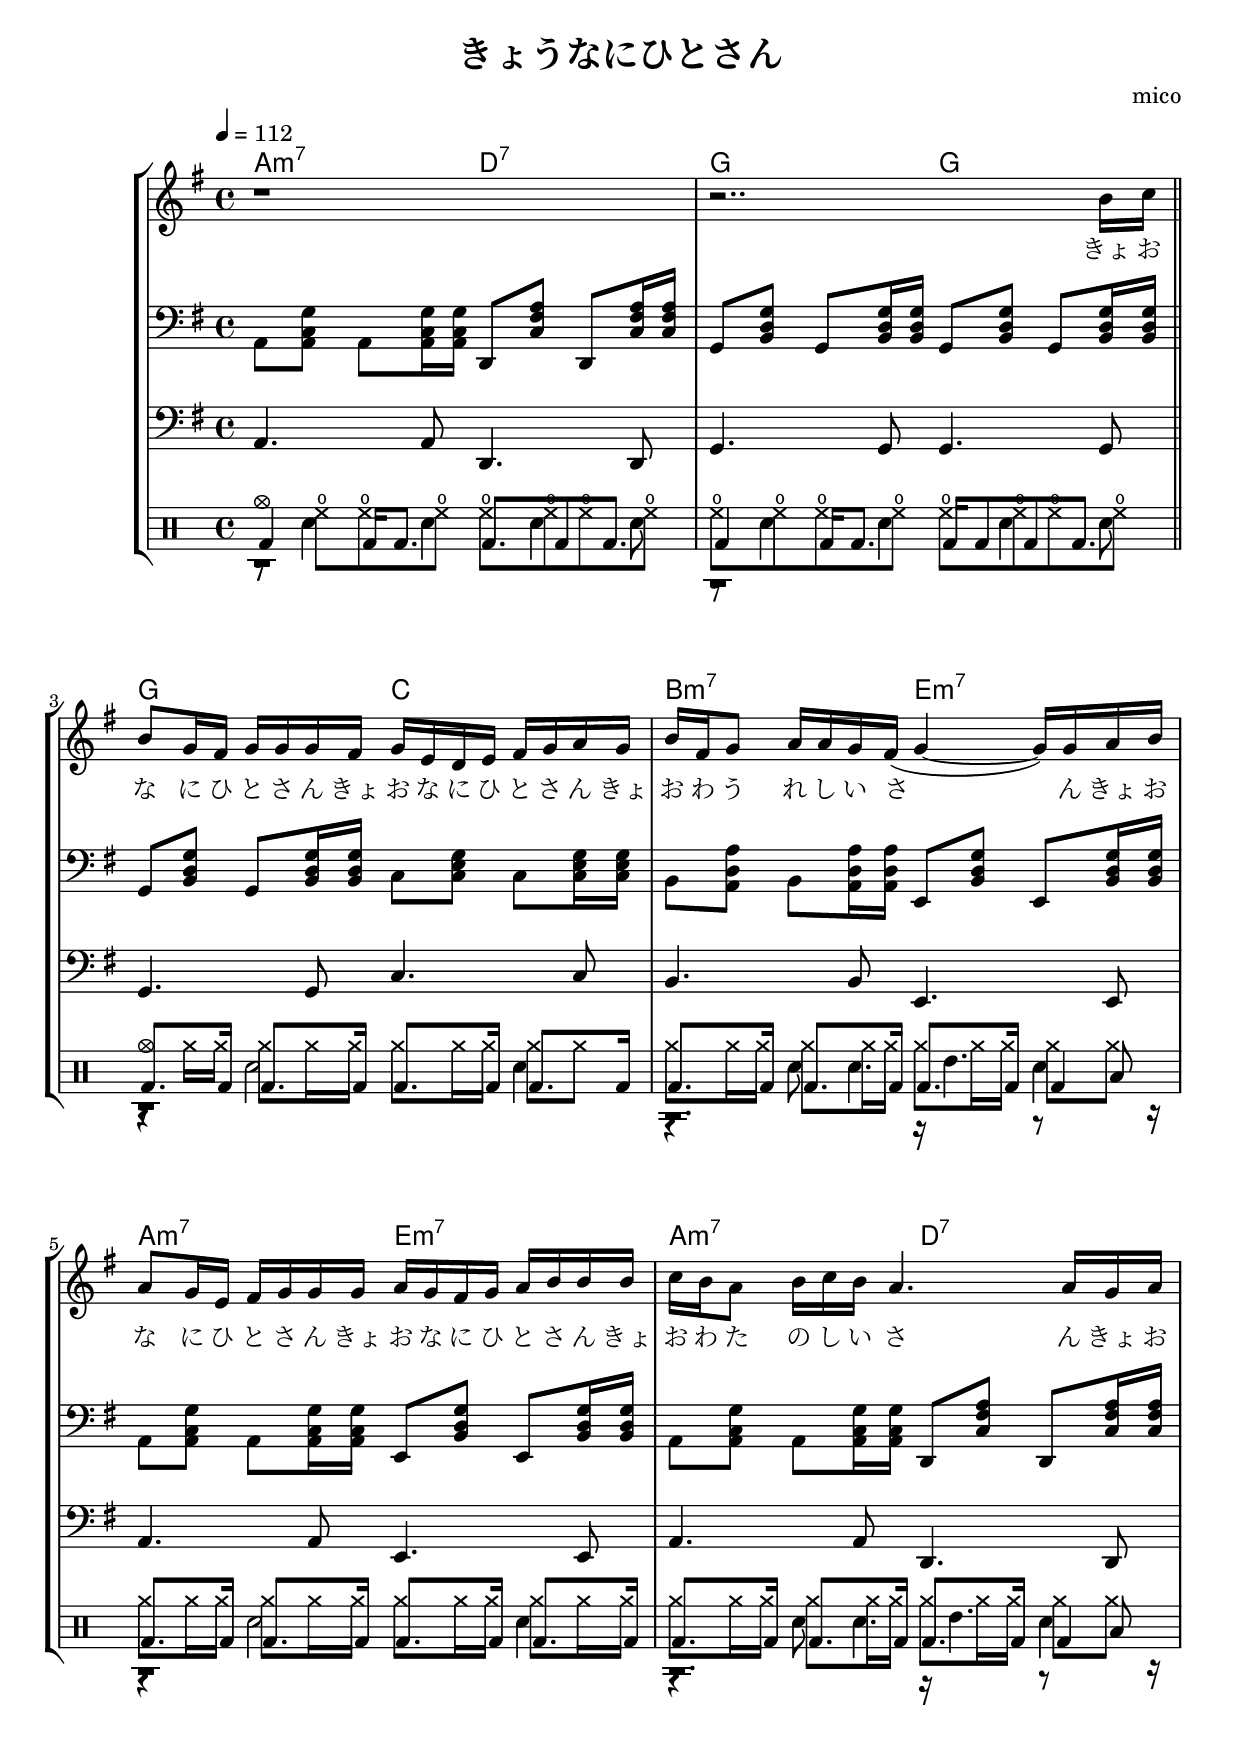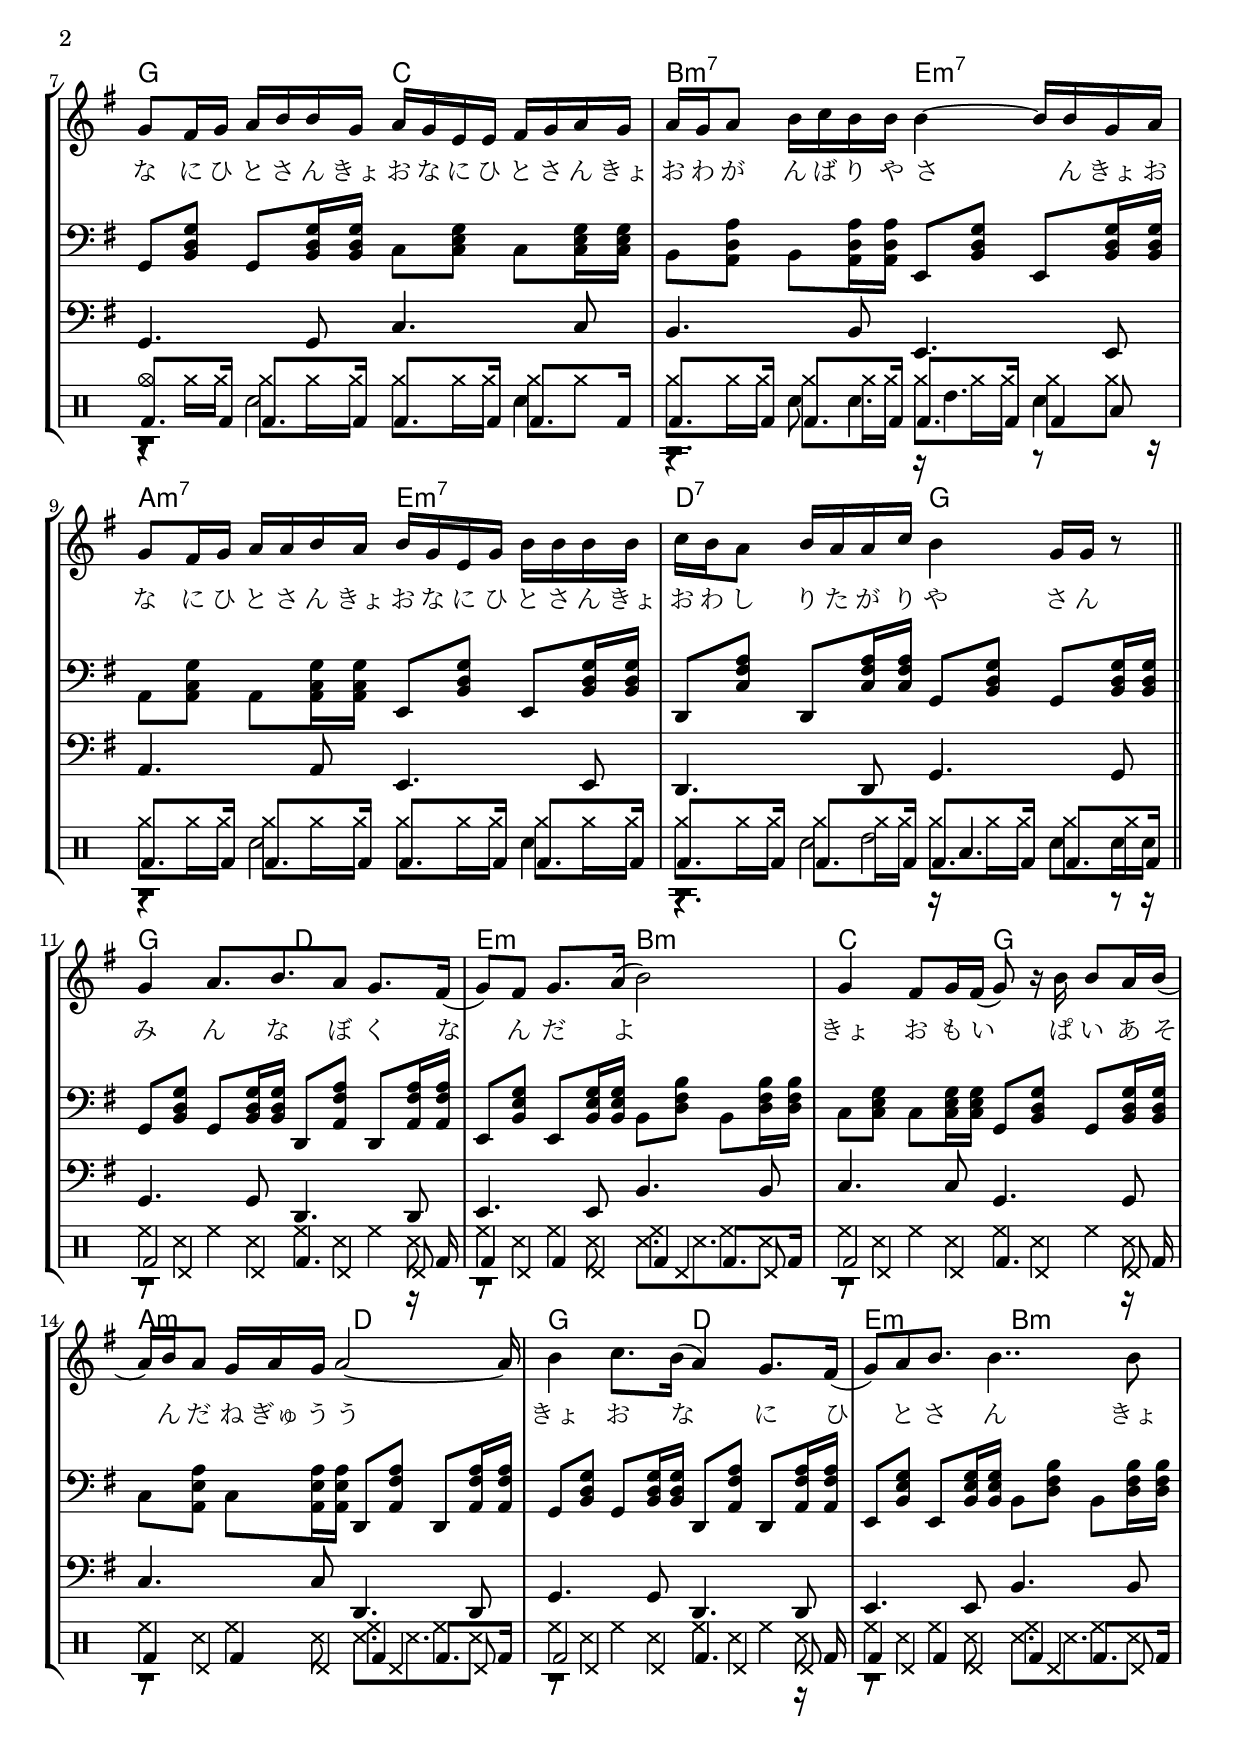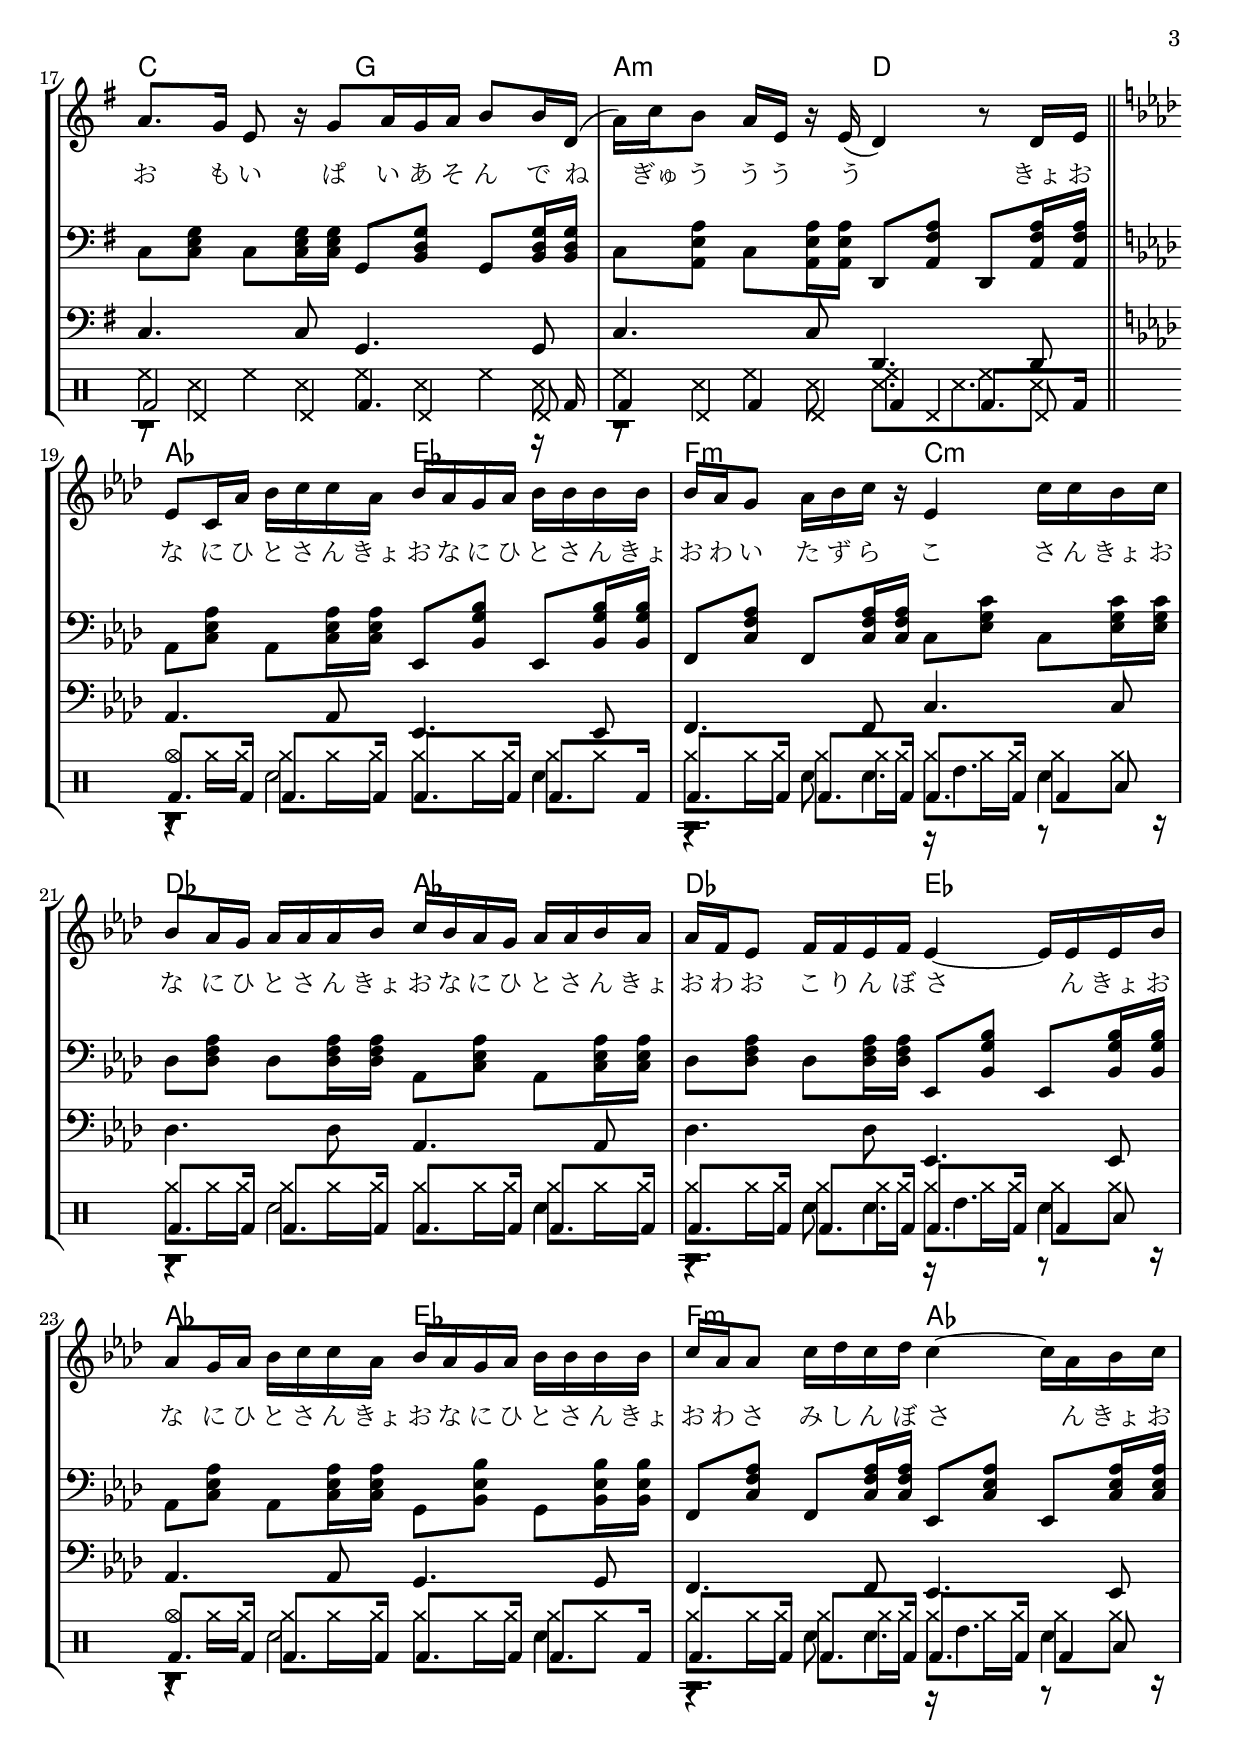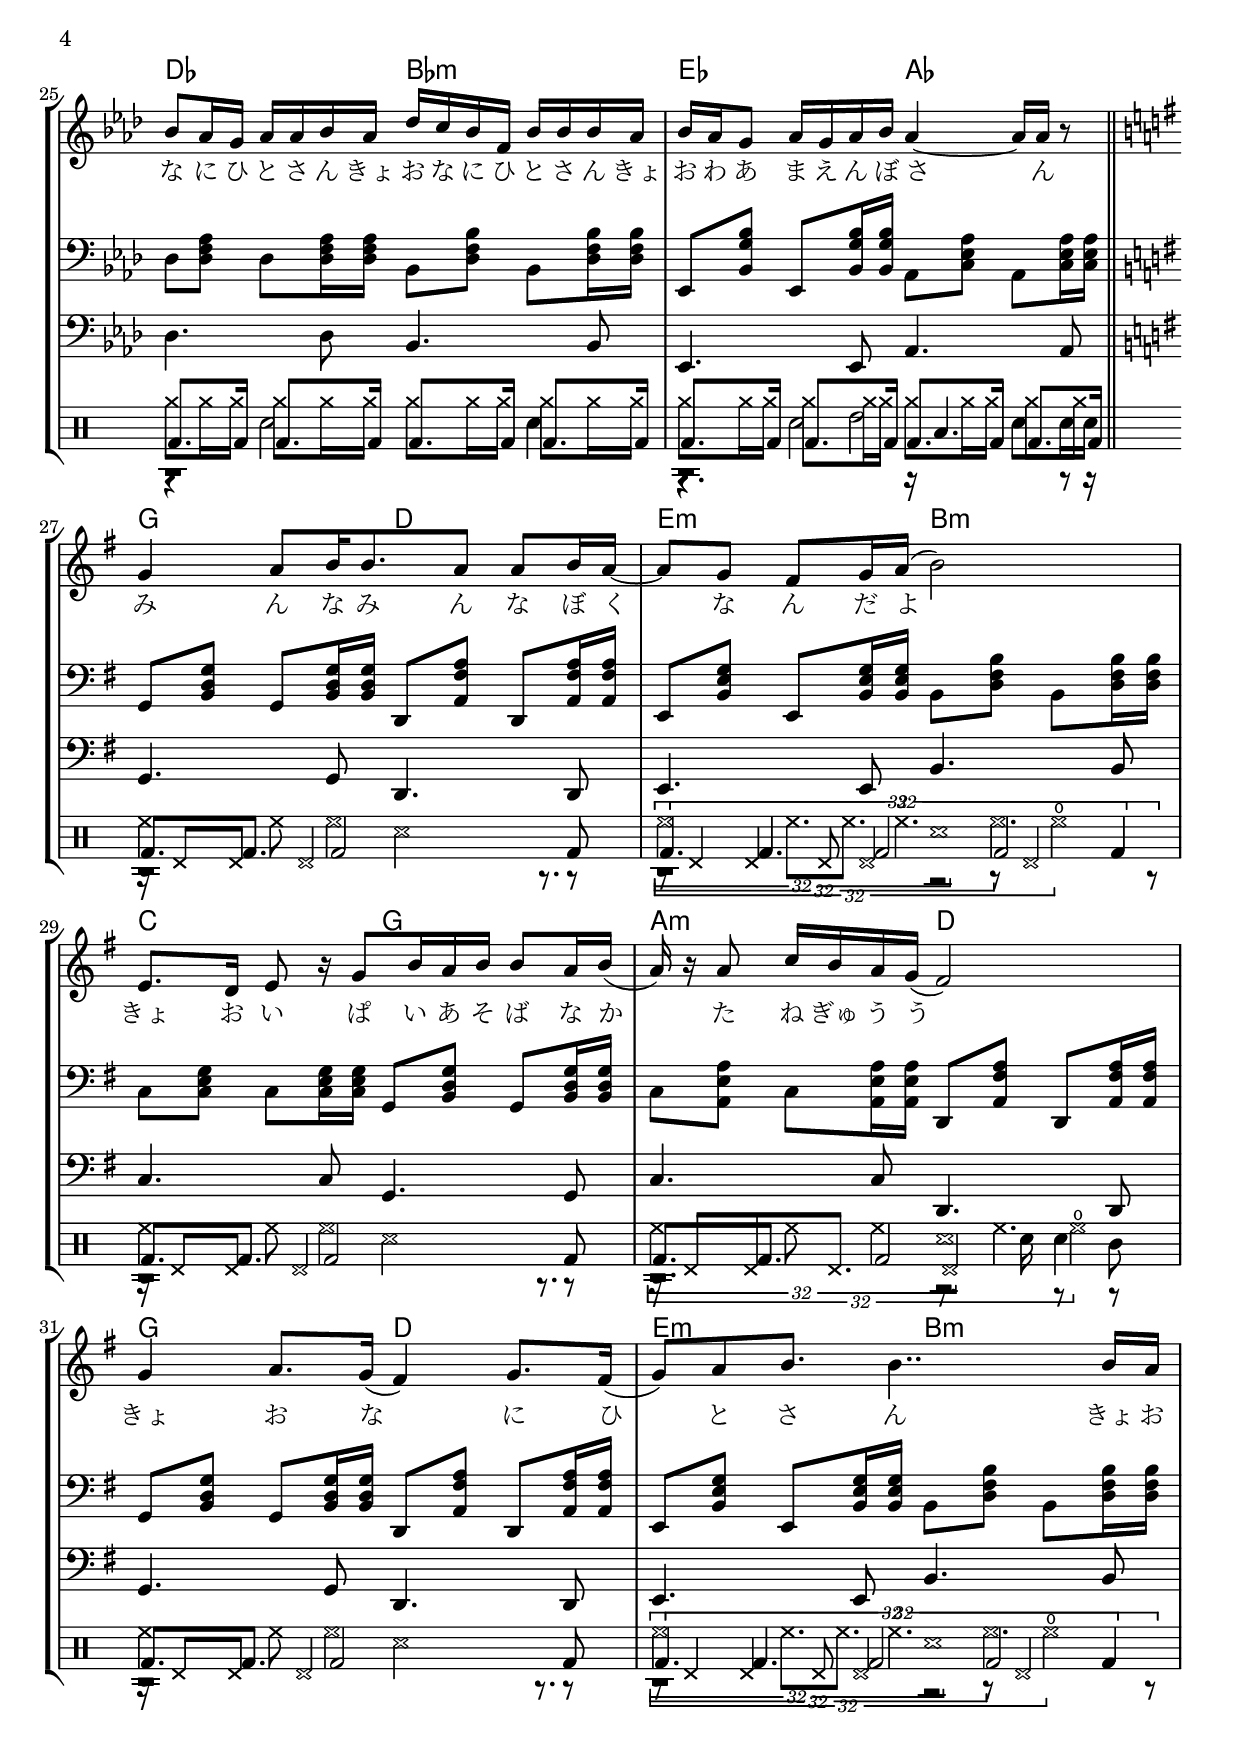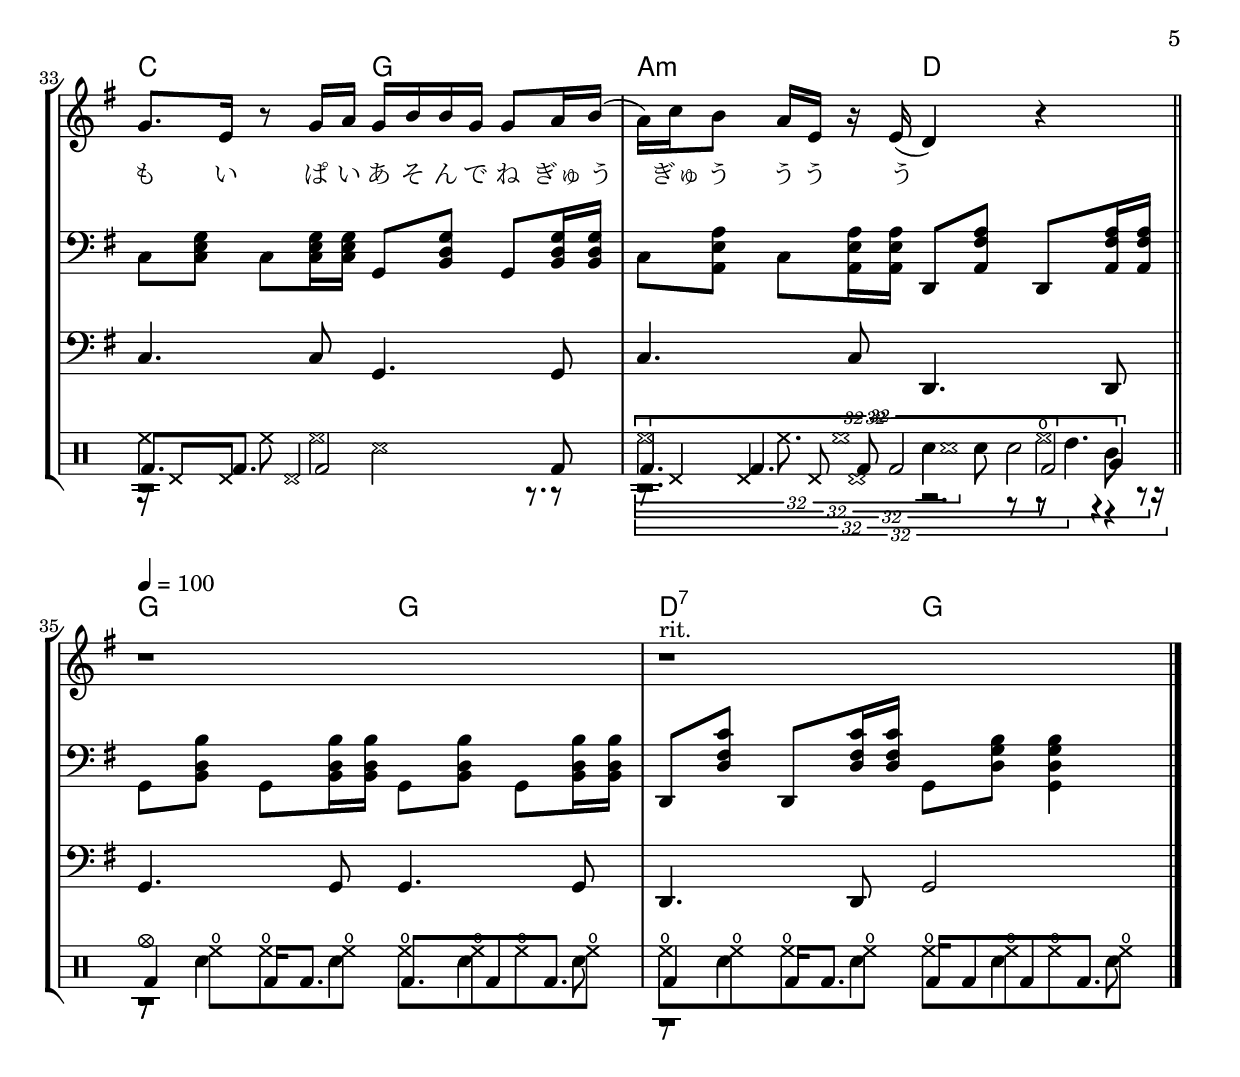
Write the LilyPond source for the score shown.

\version "2.12.1"

\header {
	title = \markup {きょうなにひとさん}
	composer = \markup \center-column {mico}
}

harmony = \chordmode {
	a2:min7 d:7 g g 

	g c b:min7 e:min7 a:min7 e:min7 a:min7 d:7 g c b:min7 e:min7 a:min7 e:min7 d:7 g 

	g d e:m b:m c g a:m d g d e:m b:m c g a:m d 

	as es f:m c:m des as des es as es f:m as des bes:m es as 

	g d e:m b:m c g a:m d g d e:m b:m c g a:m d 

	g g d:7 g 
}

melody = {
	\key g \major
	\tempo 4 = 112
	r1 | r2.. 
	\set Staff.midiInstrument = #"fss0.23"
	b'16  c''16 
	b'8  g'16  fis'16  g'16  g'16  g'16  fis'16  g'16  e'16  d'16  e'16  fis'16  g'16  a'16  g'16 
	b'16  fis'16  g'8  a'16  a'16  g'16  fis'16  (g'4~g'16)  g'16  a'16  b'16 
	a'8  g'16  e'16  fis'16  g'16  g'16  g'16  a'16  g'16  fis'16  g'16  a'16  b'16  b'16  b'16 
	c''16  b'16  a'8  b'16  c''16  b'16  a'4.  a'16  g'16  a'16 
	g'8  fis'16  g'16  a'16  b'16  b'16  g'16  a'16  g'16  e'16  e'16  fis'16  g'16  a'16  g'16 
	a'16  g'16  a'8  b'16  c''16  b'16  b'16  b'4~b'16  b'16  g'16  a'16 
	g'8  fis'16  g'16  a'16  a'16  b'16  a'16  b'16  g'16  e'16  g'16  b'16  b'16  b'16  b'16 
	c''16  b'16  a'8  b'16  a'16  a'16  c''16  b'4  g'16  g'16  	r8 	\set Staff.midiInstrument = #"fss0.25"
	 g'4  a'8.  b'8.  a'8  g'8.  fis'16 
	(g'8)  fis'8  g'8.  a'16  (b'2) 
	g'4  fis'8  g'16  fis'16  (g'8)  r16  b'16  b'8  a'16  b'16 
	(a'16)  b'16  a'8  g'16  a'16  g'16  a'2~a'16 
	b'4  c''8.  b'16  (a'4)  g'8.  fis'16 
	(g'8)  a'8  b'8.  b'4..  b'8 
	a'8.  g'16  e'8  r16  g'8  a'16  g'16  a'16  b'8  b'16  d'16 
	(a'16)  c''16  b'8  a'16  e'16  r16  e'16  (d'4)  	r8 	\set Staff.midiInstrument = #"fss0.23"
	d'16  e'16 
		\key as \major
es'8  c'16  as'16  bes'16  c''16  c''16  as'16  bes'16  as'16  g'16  as'16  bes'16  bes'16  bes'16  bes'16 
	bes'16  as'16  g'8  as'16  bes'16  c''16  r16  es'4  c''16  c''16  bes'16  c''16 
	bes'8  as'16  g'16  as'16  as'16  as'16  bes'16  c''16  bes'16  as'16  g'16  as'16  as'16  bes'16  as'16 
	as'16  f'16  es'8  f'16  f'16  es'16  f'16  es'4~es'16  es'16  es'16  bes'16 
	as'8  g'16  as'16  bes'16  c''16  c''16  as'16  bes'16  as'16  g'16  as'16  bes'16  bes'16  bes'16  bes'16 
	c''16  as'16  as'8  c''16  des''16  c''16  des''16  c''4~c''16  as'16  bes'16  c''16 
	bes'8  as'16  g'16  as'16  as'16  bes'16  as'16  des''16  c''16  bes'16  f'16  bes'16  bes'16  bes'16  as'16 
	bes'16  as'16  g'8  as'16  g'16  as'16  bes'16  as'4~as'16  as'16  	r8 	\set Staff.midiInstrument = #"fss0.25"
		\key g \major
 g'4  a'8  b'16  b'8.  a'8  a'8  b'16  a'16~ 
	a'8  g'8  fis'8  g'16  a'16  (b'2) 
	e'8.  d'16  e'8  r16  g'8  b'16  a'16  b'16  b'8  a'16  b'16 
	(a'16)  r16  a'8  c''16  b'16  a'16  g'16  (fis'2) 
	g'4  a'8.  g'16  (fis'4)  g'8.  fis'16 
	(g'8)  a'8  b'8.  b'4..  b'16  a'16 
	g'8.  e'16  r8  g'16  a'16  g'16  b'16  b'16  g'16  g'8  a'16  b'16 
	(a'16)  c''16  b'8  a'16  e'16  r16  e'16  (d'4)  	r4 	\tempo 4 = 100
	r1 | r1^"rit." \bar "|."
}

words = \lyricmode {
	
	きょ  お  な  に  ひ  と  さ  ん  きょ  お  な  に  ひ  と  さ  ん  きょ  お  わ  う  れ  し  い  さ  ん  きょ  お  な  に  ひ  と  さ  ん  きょ  お  な  に  ひ  と  さ  ん  きょ  お  わ  た  の  し  い  さ  ん  きょ  お  な  に  ひ  と  さ  ん  きょ  お  な  に  ひ  と  さ  ん  きょ  お  わ  が  ん  ば  り  や  さ  ん  きょ  お  な  に  ひ  と  さ  ん  きょ  お  な  に  ひ  と  さ  ん  きょ  お  わ  し  り  た  が  り  や  さ  ん  
	み  ん  な  ぼ  く  な  ん  だ  よ  きょ  お  も  い  ぱ  い  あ  そ  ん  だ  ね  ぎゅ  う  う  きょ  お  な  に  ひ  と  さ  ん  きょ  お  も  い  ぱ  い  あ  そ  ん  で  ね  ぎゅ  う  う  う  う  
	きょ  お  な  に  ひ  と  さ  ん  きょ  お  な  に  ひ  と  さ  ん  きょ  お  わ  い  た  ず  ら  こ  さ  ん  きょ  お  な  に  ひ  と  さ  ん  きょ  お  な  に  ひ  と  さ  ん  きょ  お  わ  お  こ  り  ん  ぼ  さ  ん  きょ  お  な  に  ひ  と  さ  ん  きょ  お  な  に  ひ  と  さ  ん  きょ  お  わ  さ  み  し  ん  ぼ  さ  ん  きょ  お  な  に  ひ  と  さ  ん  きょ  お  な  に  ひ  と  さ  ん  きょ  お  わ  あ  ま  え  ん  ぼ  さ  ん  
	み  ん  な  み  ん  な  ぼ  く  な  ん  だ  よ  きょ  お  い  ぱ  い  あ  そ  ば  な  か  た  ね  ぎゅ  う  う  きょ  お  な  に  ひ  と  さ  ん  きょ  お  も  い  ぱ  い  あ  そ  ん  で  ね  ぎゅ  う  ぎゅ  う  う  う  う  
	
}

tempochange = {
	\tempo 4 = 112
	r1 | r1 \bar "||"
	\tempo 4 = 112
	r1 | r1 | r1 | r1 | r1 | r1 | r1 | r1 \bar "||"
	\tempo 4 = 112
	r1 | r1 | r1 | r1 | r1 | r1 | r1 | r1 \bar "||"
	\tempo 4 = 112
	r1 | r1 | r1 | r1 | r1 | r1 | r1 | r1 \bar "||"
	\tempo 4 = 112
	r1 | r1 | r1 | r1 | r1 | r1 | r1 | r1 \bar "||"
	\tempo 4 = 100
	r1 | \tempo 4 = 75 r2 \tempo 4 = 66 r2 \bar "|."
}

mainacc = {
	\clef bass
	\set Staff.midiInstrument = #"Music box"
	\key g \major
	\tempo 4 = 112
	a,8 <a, c g> a, <a, c g>16 <a, c g>
	d,8 <c fis a> d, <c fis a>16 <c fis a>
	g,8 <b, d g> g, <b, d g>16 <b, d g>
	g,8 <b, d g> g, <b, d g>16 <b, d g>
	\bar "||"

	\set Staff.midiInstrument = #"Percussive Organ"
	g,8 <b, d g> g, <b, d g>16 <b, d g>
	c8 <c e g> c <c e g>16 <c e g>
	b,8 <a, d a> b, <a, d a>16 <a, d a>
	e,8 <b, d g> e, <b, d g>16 <b, d g>
	a,8 <a, c g> a, <a, c g>16 <a, c g>
	e,8 <b, d g> e, <b, d g>16 <b, d g>
	a,8 <a, c g> a, <a, c g>16 <a, c g>
	d,8 <c fis a> d, <c fis a>16 <c fis a>
	g,8 <b, d g> g, <b, d g>16 <b, d g>
	c8 <c e g> c <c e g>16 <c e g>
	b,8 <a, d a> b, <a, d a>16 <a, d a>
	e,8 <b, d g> e, <b, d g>16 <b, d g>
	a,8 <a, c g> a, <a, c g>16 <a, c g>
	e,8 <b, d g> e, <b, d g>16 <b, d g>
	d,8 <c fis a> d, <c fis a>16 <c fis a>
	g,8 <b, d g> g, <b, d g>16 <b, d g>
	\bar "||"

	\set Staff.midiInstrument = #"Accordion"
	g,8 <b, d g> g, <b, d g>16 <b, d g>
	d,8 <a, fis a> d, <a, fis a>16 <a, fis a>
	e,8 <b, e g> e, <b, e g>16 <b, e g>
	b,8 <d fis b> b, <d fis b>16 <d fis b>
	c8 <c e g> c <c e g>16 <c e g>
	g,8 <b, d g> g, <b, d g>16 <b, d g>
	c8 <a, e a> c <a, e a>16 <a, e a>
	d,8 <a, fis a> d, <a, fis a>16 <a, fis a>
	g,8 <b, d g> g, <b, d g>16 <b, d g>
	d,8 <a, fis a> d, <a, fis a>16 <a, fis a>
	e,8 <b, e g> e, <b, e g>16 <b, e g>
	b,8 <d fis b> b, <d fis b>16 <d fis b>
	c8 <c e g> c <c e g>16 <c e g>
	g,8 <b, d g> g, <b, d g>16 <b, d g>
	c8 <a, e a> c <a, e a>16 <a, e a>
	d,8 <a, fis a> d, <a, fis a>16 <a, fis a>
	\bar "||"

	\set Staff.midiInstrument = #"Telephone Ring"
	\key as \major
	as,8 <c es as> as, <c es as>16 <c es as>
	es,8 <bes, g bes> es, <bes, g bes>16 <bes, g bes>
	f,8 <c f as> f, <c f as>16 <c f as>
	c8 <es g c'> c <es g c'>16 <es g c'>
	des8 <des f as> des <des f as>16 <des f as>
	as,8 <c es as> as, <c es as>16 <c es as>
	des8 <des f as> des <des f as>16 <des f as>
	es,8 <bes, g bes> es, <bes, g bes>16 <bes, g bes>
	as,8 <c es as> as, <c es as>16 <c es as>
	g,8 <bes, es bes> g, <bes, es bes>16 <bes, es bes>
	f,8 <c f as> f, <c f as>16 <c f as>
	es,8 <c es as> es, <c es as>16 <c es as>
	des8 <des f as> des <des f as>16 <des f as>
	bes,8 <des f bes> bes, <des f bes>16 <des f bes>
	es,8 <bes, g bes> es, <bes, g bes>16 <bes, g bes>
	as,8 <c es as> as, <c es as>16 <c es as>
	\bar "||"

	\set Staff.midiInstrument = #"Accordion"
	\key g \major
	g,8 <b, d g> g, <b, d g>16 <b, d g>
	d,8 <a, fis a> d, <a, fis a>16 <a, fis a>
	e,8 <b, e g> e, <b, e g>16 <b, e g>
	b,8 <d fis b> b, <d fis b>16 <d fis b>
	c8 <c e g> c <c e g>16 <c e g>
	g,8 <b, d g> g, <b, d g>16 <b, d g>
	c8 <a, e a> c <a, e a>16 <a, e a>
	d,8 <a, fis a> d, <a, fis a>16 <a, fis a>
	g,8 <b, d g> g, <b, d g>16 <b, d g>
	d,8 <a, fis a> d, <a, fis a>16 <a, fis a>
	e,8 <b, e g> e, <b, e g>16 <b, e g>
	b,8 <d fis b> b, <d fis b>16 <d fis b>
	c8 <c e g> c <c e g>16 <c e g>
	g,8 <b, d g> g, <b, d g>16 <b, d g>
	c8 <a, e a> c <a, e a>16 <a, e a>
	d,8 <a, fis a> d, <a, fis a>16 <a, fis a>
	\bar "||"

	\set Staff.midiInstrument = #"Music box"
	\tempo 4 = 100
	g,8 <b, d b> g, <b, d b>16 <b, d b>
	g,8 <b, d b> g, <b, d b>16 <b, d b>
	d,8 <d fis c'> d, <d fis c'>16 <d fis c'>
	g,8 <d g b>8 <g, d g b>4
	\bar "|."
}

subacc = {
	\clef bass
	\set Staff.midiInstrument = #"Accordion"
	\key g \major
	\tempo 4 = 112
	a,4.a,8
	d,4.d,8
	g,4.g,8
	g,4.g,8
	\bar "||"

	\set Staff.midiInstrument = #"Woodblock"
	g,4.g,8
	c4.c8
	b,4.b,8
	e,4.e,8
	a,4.a,8
	e,4.e,8
	a,4.a,8
	d,4.d,8
	g,4.g,8
	c4.c8
	b,4.b,8
	e,4.e,8
	a,4.a,8
	e,4.e,8
	d,4.d,8
	g,4.g,8
	\bar "||"

	\set Staff.midiInstrument = #"Lead 5 (charang)"
	g,4.g,8
	d,4.d,8
	e,4.e,8
	b,4.b,8
	c4.c8
	g,4.g,8
	c4.c8
	d,4.d,8
	g,4.g,8
	d,4.d,8
	e,4.e,8
	b,4.b,8
	c4.c8
	g,4.g,8
	c4.c8
	d,4.d,8
	\bar "||"

	\set Staff.midiInstrument = #"Bird Tweet"
	\key as \major
	as,4.as,8
	es,4.es,8
	f,4.f,8
	c4.c8
	des4.des8
	as,4.as,8
	des4.des8
	es,4.es,8
	as,4.as,8
	g,4.g,8
	f,4.f,8
	es,4.es,8
	des4.des8
	bes,4.bes,8
	es,4.es,8
	as,4.as,8
	\bar "||"

	\set Staff.midiInstrument = #"Lead 6 (voice)"
	\key g \major
	g,4.g,8
	d,4.d,8
	e,4.e,8
	b,4.b,8
	c4.c8
	g,4.g,8
	c4.c8
	d,4.d,8
	g,4.g,8
	d,4.d,8
	e,4.e,8
	b,4.b,8
	c4.c8
	g,4.g,8
	c4.c8
	d,4.d,8
	\bar "||"

	\set Staff.midiInstrument = #"Accordion"
	\tempo 4 = 100
	g,4.g,8
	g,4.g,8
	d,4.d,8
	g,2
	\bar "|."
}

percA = {
	\drummode {
	cymc1  |r1  \bar "||"
	r8 cymr16 cymr16 cymr8 cymr16 cymr16 cymr8 cymr16 cymr16 cymr8 cymr8  |cymr8 cymr16 cymr16 cymr8 cymr16 cymr16 cymr8 cymr16 cymr16 cymr8 cymr8  |cymr8 cymr16 cymr16 cymr8 cymr16 cymr16 cymr8 cymr16 cymr16 cymr8 cymr16 cymr16  |cymr8 cymr16 cymr16 cymr8 cymr16 cymr16 cymr8 cymr16 cymr16 cymr8 cymr8  |r8 cymr16 cymr16 cymr8 cymr16 cymr16 cymr8 cymr16 cymr16 cymr8 cymr8  |cymr8 cymr16 cymr16 cymr8 cymr16 cymr16 cymr8 cymr16 cymr16 cymr8 cymr8  |cymr8 cymr16 cymr16 cymr8 cymr16 cymr16 cymr8 cymr16 cymr16 cymr8 cymr16 cymr16  |cymr8 cymr16 cymr16 cymr8 cymr16 cymr16 cymr8 cymr16 cymr16 cymr8 cymr8  \bar "||"
	hh4 hh4 hh4 hh4  |hh4 hh4 hh4 hh4  |hh4 hh4 hh4 hh4  |hh4 hh4 hh4 hh4  |hh4 hh4 hh4 hh4  |hh4 hh4 hh4 hh4  |hh4 hh4 hh4 hh4  |hh4 hh4 hh4 hh4  \bar "||"
	r8 cymr16 cymr16 cymr8 cymr16 cymr16 cymr8 cymr16 cymr16 cymr8 cymr8  |cymr8 cymr16 cymr16 cymr8 cymr16 cymr16 cymr8 cymr16 cymr16 cymr8 cymr8  |cymr8 cymr16 cymr16 cymr8 cymr16 cymr16 cymr8 cymr16 cymr16 cymr8 cymr16 cymr16  |cymr8 cymr16 cymr16 cymr8 cymr16 cymr16 cymr8 cymr16 cymr16 cymr8 cymr8  |r8 cymr16 cymr16 cymr8 cymr16 cymr16 cymr8 cymr16 cymr16 cymr8 cymr8  |cymr8 cymr16 cymr16 cymr8 cymr16 cymr16 cymr8 cymr16 cymr16 cymr8 cymr8  |cymr8 cymr16 cymr16 cymr8 cymr16 cymr16 cymr8 cymr16 cymr16 cymr8 cymr16 cymr16  |cymr8 cymr16 cymr16 cymr8 cymr16 cymr16 cymr8 cymr16 cymr16 cymr8 cymr8  \bar "||"
	hh4 hh8 hh2 r8  |\times 16/32{ hh2 hh8. hh8. hh4. hh2. } |hh4 hh8 hh2 r8  |hh4 hh8 hh4 hh4.  |hh4 hh8 hh2 r8  |\times 16/32{ hh2 hh8. hh8. hh4. hh2. } |hh4 hh8 hh2 r8  |\times 16/32{ hh2 hh8. hh1 r4 r16 } \bar "||"
	cymc1  |r1  \bar "|."
	}
}

percB = {
	\drummode {
	r8 hho8 hho8 hho8 hho8 hho8 hho8 hho8  |hho8 hho8 hho8 hho8 hho8 hho8 hho8 hho8  \bar "||"
	r4 sn2 sn4  |r4 sn8 sn4. sn4  |r4 sn2 sn4  |r4 sn8 sn4. sn4  |r4 sn2 sn4  |r4 sn8 sn4. sn4  |r4 sn2 sn4  |r4 sn2 sn8 sn16 sn16  \bar "||"
	r8 ss4 ss4 ss4 ss8  |r8 ss4 ss8 ss8. ss8. ss8  |r8 ss4 ss4 ss4 ss8  |r8 ss4 ss8 ss8. ss8. ss8  |r8 ss4 ss4 ss4 ss8  |r8 ss4 ss8 ss8. ss8. ss8  |r8 ss4 ss4 ss4 ss8  |r8 ss4 ss8 ss8. ss8. ss8  \bar "||"
	r4 sn2 sn4  |r4 sn8 sn4. sn4  |r4 sn2 sn4  |r4 sn8 sn4. sn4  |r4 sn2 sn4  |r4 sn8 sn4. sn4  |r4 sn2 sn4  |r4 sn2 sn8 sn16 sn16  \bar "||"
	r16 hhp8 hhp8 hhp2 r8.  |\times 16/32{ r8 hhp4 hhp4 hhp8 hhp2 r8 hhp2 r8 } |r16 hhp8 hhp8 hhp2 r8.  |r16 hhp8 hhp8 hhp8. hhp2  |r16 hhp8 hhp8 hhp2 r8.  |\times 16/32{ r8 hhp4 hhp4 hhp8 hhp2 r8 hhp2 r8 } |r16 hhp8 hhp8 hhp2 r8.  |\times 16/32{ r8 hhp4 hhp4 hhp8 hhp1 r4 } \bar "||"
	r8 hho8 hho8 hho8 hho8 hho8 hho8 hho8  |hho8 hho8 hho8 hho8 hho8 hho8 hho8 hho8  \bar "|."
	}
}

percC = {
	\drummode {
	r1  |r1  \bar "||"
	bd8. bd16 bd8. bd16 bd8. bd16 bd8. bd16  |bd8. bd16 bd8. bd16 bd8. bd16 bd4  |bd8. bd16 bd8. bd16 bd8. bd16 bd8. bd16  |bd8. bd16 bd8. bd16 bd8. bd16 bd4  |bd8. bd16 bd8. bd16 bd8. bd16 bd8. bd16  |bd8. bd16 bd8. bd16 bd8. bd16 bd4  |bd8. bd16 bd8. bd16 bd8. bd16 bd8. bd16  |bd8. bd16 bd8. bd16 bd8. bd16 bd8. bd16  \bar "||"
	r8 hhp4 hhp4 hhp4 hhp8  |r8 hhp4 hhp4 hhp4 hhp8  |r8 hhp4 hhp4 hhp4 hhp8  |r8 hhp4 hhp4 hhp4 hhp8  |r8 hhp4 hhp4 hhp4 hhp8  |r8 hhp4 hhp4 hhp4 hhp8  |r8 hhp4 hhp4 hhp4 hhp8  |r8 hhp4 hhp4 hhp4 hhp8  \bar "||"
	bd8. bd16 bd8. bd16 bd8. bd16 bd8. bd16  |bd8. bd16 bd8. bd16 bd8. bd16 bd4  |bd8. bd16 bd8. bd16 bd8. bd16 bd8. bd16  |bd8. bd16 bd8. bd16 bd8. bd16 bd4  |bd8. bd16 bd8. bd16 bd8. bd16 bd8. bd16  |bd8. bd16 bd8. bd16 bd8. bd16 bd4  |bd8. bd16 bd8. bd16 bd8. bd16 bd8. bd16  |bd8. bd16 bd8. bd16 bd8. bd16 bd8. bd16  \bar "||"
	r1  |\times 16/32{ r1 r2 hho2 } |r1  |\times 16/32{ r1 r2 hho2 } |r1  |\times 16/32{ r1 r2 hho2 } |r1  |\times 16/32{ r1 r2 hho2 } \bar "||"
	r1  |r1  \bar "|."
	}
}

percD = {
	\drummode {
	r8 sn4 sn4 sn4 sn8  |r8 sn4 sn4 sn4 sn8  \bar "||"
	r1  |r2 r16 tommh4. r16  |r1  |r2 r16 tommh4. r16  |r1  |r2 r16 tommh4. r16  |r1  |r4. tommh2 r8  \bar "||"
	bd2 bd4. r16 bd16  |bd4 bd4 bd4 bd8. bd16  |bd2 bd4. r16 bd16  |bd4 bd4 bd4 bd8. bd16  |bd2 bd4. r16 bd16  |bd4 bd4 bd4 bd8. bd16  |bd2 bd4. r16 bd16  |bd4 bd4 bd4 bd8. bd16  \bar "||"
	r1  |r2 r16 tommh4. r16  |r1  |r2 r16 tommh4. r16  |r1  |r2 r16 tommh4. r16  |r1  |r4. tommh2 r8  \bar "||"
	bd8. bd8. bd2 bd8  |\times 16/32{ bd4. bd4. bd2 bd2 bd4 } |bd8. bd8. bd2 bd8  |bd8. bd8. bd2 r8  |bd8. bd8. bd2 bd8  |\times 16/32{ bd4. bd4. bd2 bd2 bd4 } |bd8. bd8. bd2 bd8  |\times 16/32{ bd4. bd4. bd8 bd2 r8 bd2 } \bar "||"
	r8 sn4 sn4 sn4 sn8  |r8 sn4 sn4 sn4 sn8  \bar "|."
	}
}

percE = {
	\drummode {
	bd4 bd16 bd8. bd8. bd8 bd8.  |bd4 bd16 bd8. bd16 bd8 bd8 bd8.  \bar "||"
	r1  |r2. r8 toml8  |r1  |r2. r8 toml8  |r1  |r2. r8 toml8  |r1  |r2 r16 toml4. r16  \bar "||"
	r1 | r1 | r1 | r1 | r1 | r1 | r1 | r1 \bar "||"
	r1  |r2. r8 toml8  |r1  |r2. r8 toml8  |r1  |r2. r8 toml8  |r1  |r2 r16 toml4. r16  \bar "||"
	r2 ss2  |\times 16/32{ r1 ss1 } |r2 ss2  |\times 16/32{ r1 ss1 } |r2 ss2  |\times 16/32{ r1 ss1 } |r2 ss2  |\times 16/32{ r1 ss1 } \bar "||"
	bd4 bd16 bd8. bd8. bd8 bd8.  |bd4 bd16 bd8. bd16 bd8 bd8 bd8.  \bar "|."
	}
}

percF = {
	\drummode {
	r1 | r1 \bar "||"
	cymc1  |r1 |r1 |r1 |cymc1  |r1 |r1 |r1 \bar "||"
	r1 | r1 | r1 | r1 | r1 | r1 | r1 | r1 \bar "||"
	cymc1  |r1 |r1 |r1 |cymc1  |r1 |r1 |r1 \bar "||"
	r1 |r1 |r1 |r2 r8. sn16 sn4  |r1 |r1 |r1 |\times 16/32{ r1 sn4 sn8 sn2 r8 } \bar "||"
	r1 | r1 \bar "|."
	}
}

percG = {
	\drummode {
	r1 | r1 \bar "||"
	r1 | r1 | r1 | r1 | r1 | r1 | r1 | r1 \bar "||"
	r1 | r1 | r1 | r1 | r1 | r1 | r1 | r1 \bar "||"
	r1 | r1 | r1 | r1 | r1 | r1 | r1 | r1 \bar "||"
	r1 |r1 |r1 |r2. r8 tomml8  |r1 |r1 |r1 |r2. r8 tomml8  \bar "||"
	r1 | r1 \bar "|."
	}
}

percH = {
	\drummode {
	r1 | r1 \bar "||"
	r1 | r1 | r1 | r1 | r1 | r1 | r1 | r1 \bar "||"
	r1 | r1 | r1 | r1 | r1 | r1 | r1 | r1 \bar "||"
	r1 | r1 | r1 | r1 | r1 | r1 | r1 | r1 \bar "||"
	r1 |r1 |r1 |r1 |r1 |r1 |r1 |\times 16/32{ r1 r2 r8 tommh4. } \bar "||"
	r1 | r1 \bar "|."
	}
}

percI = {
	\drummode {
	r1 | r1 \bar "||"
	r1 | r1 | r1 | r1 | r1 | r1 | r1 | r1 \bar "||"
	r1 | r1 | r1 | r1 | r1 | r1 | r1 | r1 \bar "||"
	r1 | r1 | r1 | r1 | r1 | r1 | r1 | r1 \bar "||"
	r1 |r1 |r1 |r1 |r1 |r1 |r1 |\times 16/32{ r1 r2. tomfh4 } \bar "||"
	r1 | r1 \bar "|."
	}
}

\score {
	<<
		\new StaffGroup <<
			\new ChordNames {\harmony}
			\new Voice = "melody" {\melody}
			\new Lyrics \lyricsto "melody" \words
			\new Staff = "mainacc" {\mainacc}
			\new Staff = "subacc" {\subacc}
			\new DrumStaff <<
				\new DrumVoice {\percA}
				\new DrumVoice {\percB}
				\new DrumVoice {\percC}
				\new DrumVoice {\percD}
				\new DrumVoice {\percE}
				\new DrumVoice {\percF}
				\new DrumVoice {\percG}
				\new DrumVoice {\percH}
				\new DrumVoice {\percI}
			>>
		>>
	>>
	\layout { }
}
